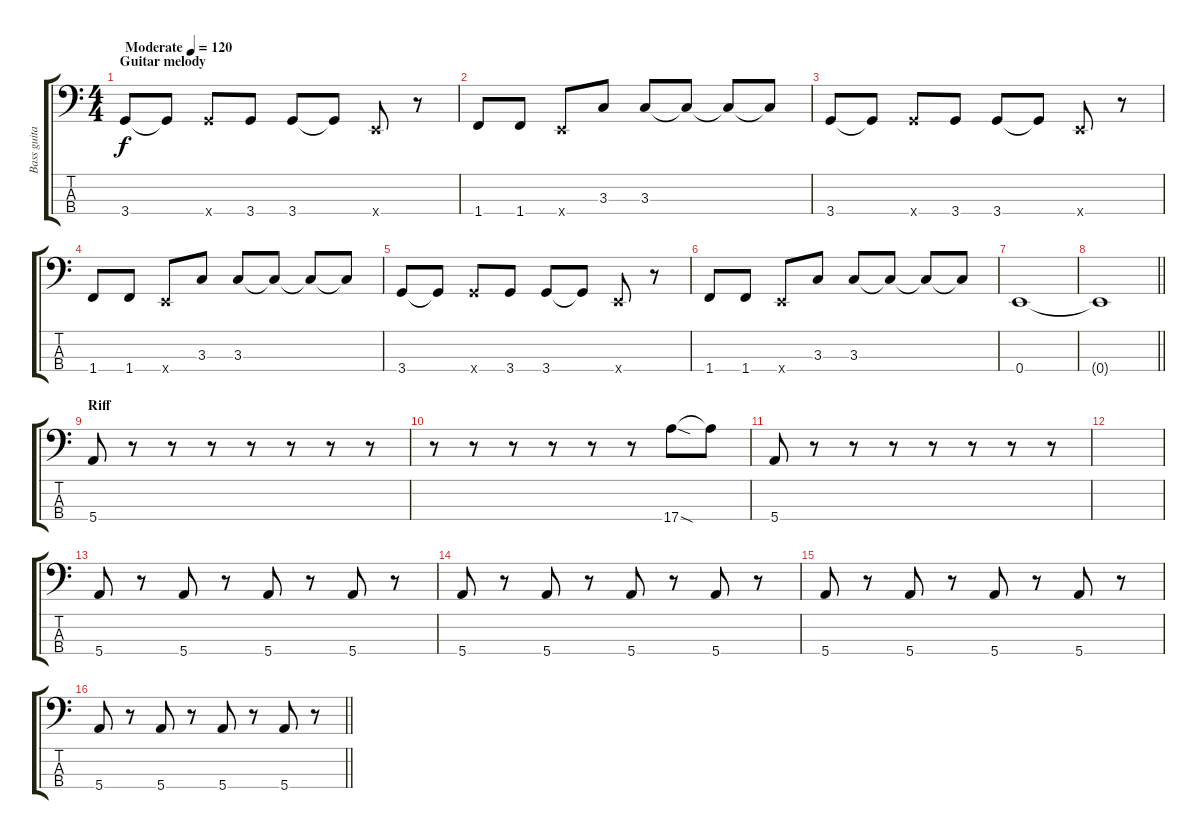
\track ("Bass guitar (Pete Way)" "Bass guita") {instrument electricbassfinger}
\staff {score tabs}
\tuning (G2 D2 A1 E1) {hide}
\ts (4 4)
\section ("" "Guitar melody")
\tempo (120 "Moderate")
\clef f4
\ks c
3.4.8{dy f instrument electricbassfinger} 3.4{t}.8 3.4{x}.8 3.4.8 3.4.8 3.4{t}.8 0.4{x}.8 r.8 |
1.4.8 1.4.8 0.4{x}.8 3.3.8 3.3.8 3.3{t}.8 3.3{t}.8 3.3{t}.8 |
3.4.8 3.4{t}.8 3.4{x}.8 3.4.8 3.4.8 3.4{t}.8 0.4{x}.8 r.8 |
1.4.8 1.4.8 0.4{x}.8 3.3.8 3.3.8 3.3{t}.8 3.3{t}.8 3.3{t}.8 |
3.4.8 3.4{t}.8 3.4{x}.8 3.4.8 3.4.8 3.4{t}.8 0.4{x}.8 r.8 |
1.4.8 1.4.8 0.4{x}.8 3.3.8 3.3.8 3.3{t}.8 3.3{t}.8 3.3{t}.8 |
0.4.1 |
\barLineRight lightlight
0.4{t}.1 |
\section ("" "Riff")
5.4.8 r.8 r.8 r.8 r.8 r.8 r.8 r.8 |
r.8 r.8 r.8 r.8 r.8 r.8 17.4{sod}.8 17.4{t}.8 |
5.4.8 r.8 r.8 r.8 r.8 r.8 r.8 r.8 |
|
5.4.8 r.8 5.4.8 r.8 5.4.8 r.8 5.4.8 r.8 |
5.4.8 r.8 5.4.8 r.8 5.4.8 r.8 5.4.8 r.8 |
5.4.8 r.8 5.4.8 r.8 5.4.8 r.8 5.4.8 r.8 |
\barLineRight lightlight
5.4.8 r.8 5.4.8 r.8 5.4.8 r.8 5.4.8 r.8
